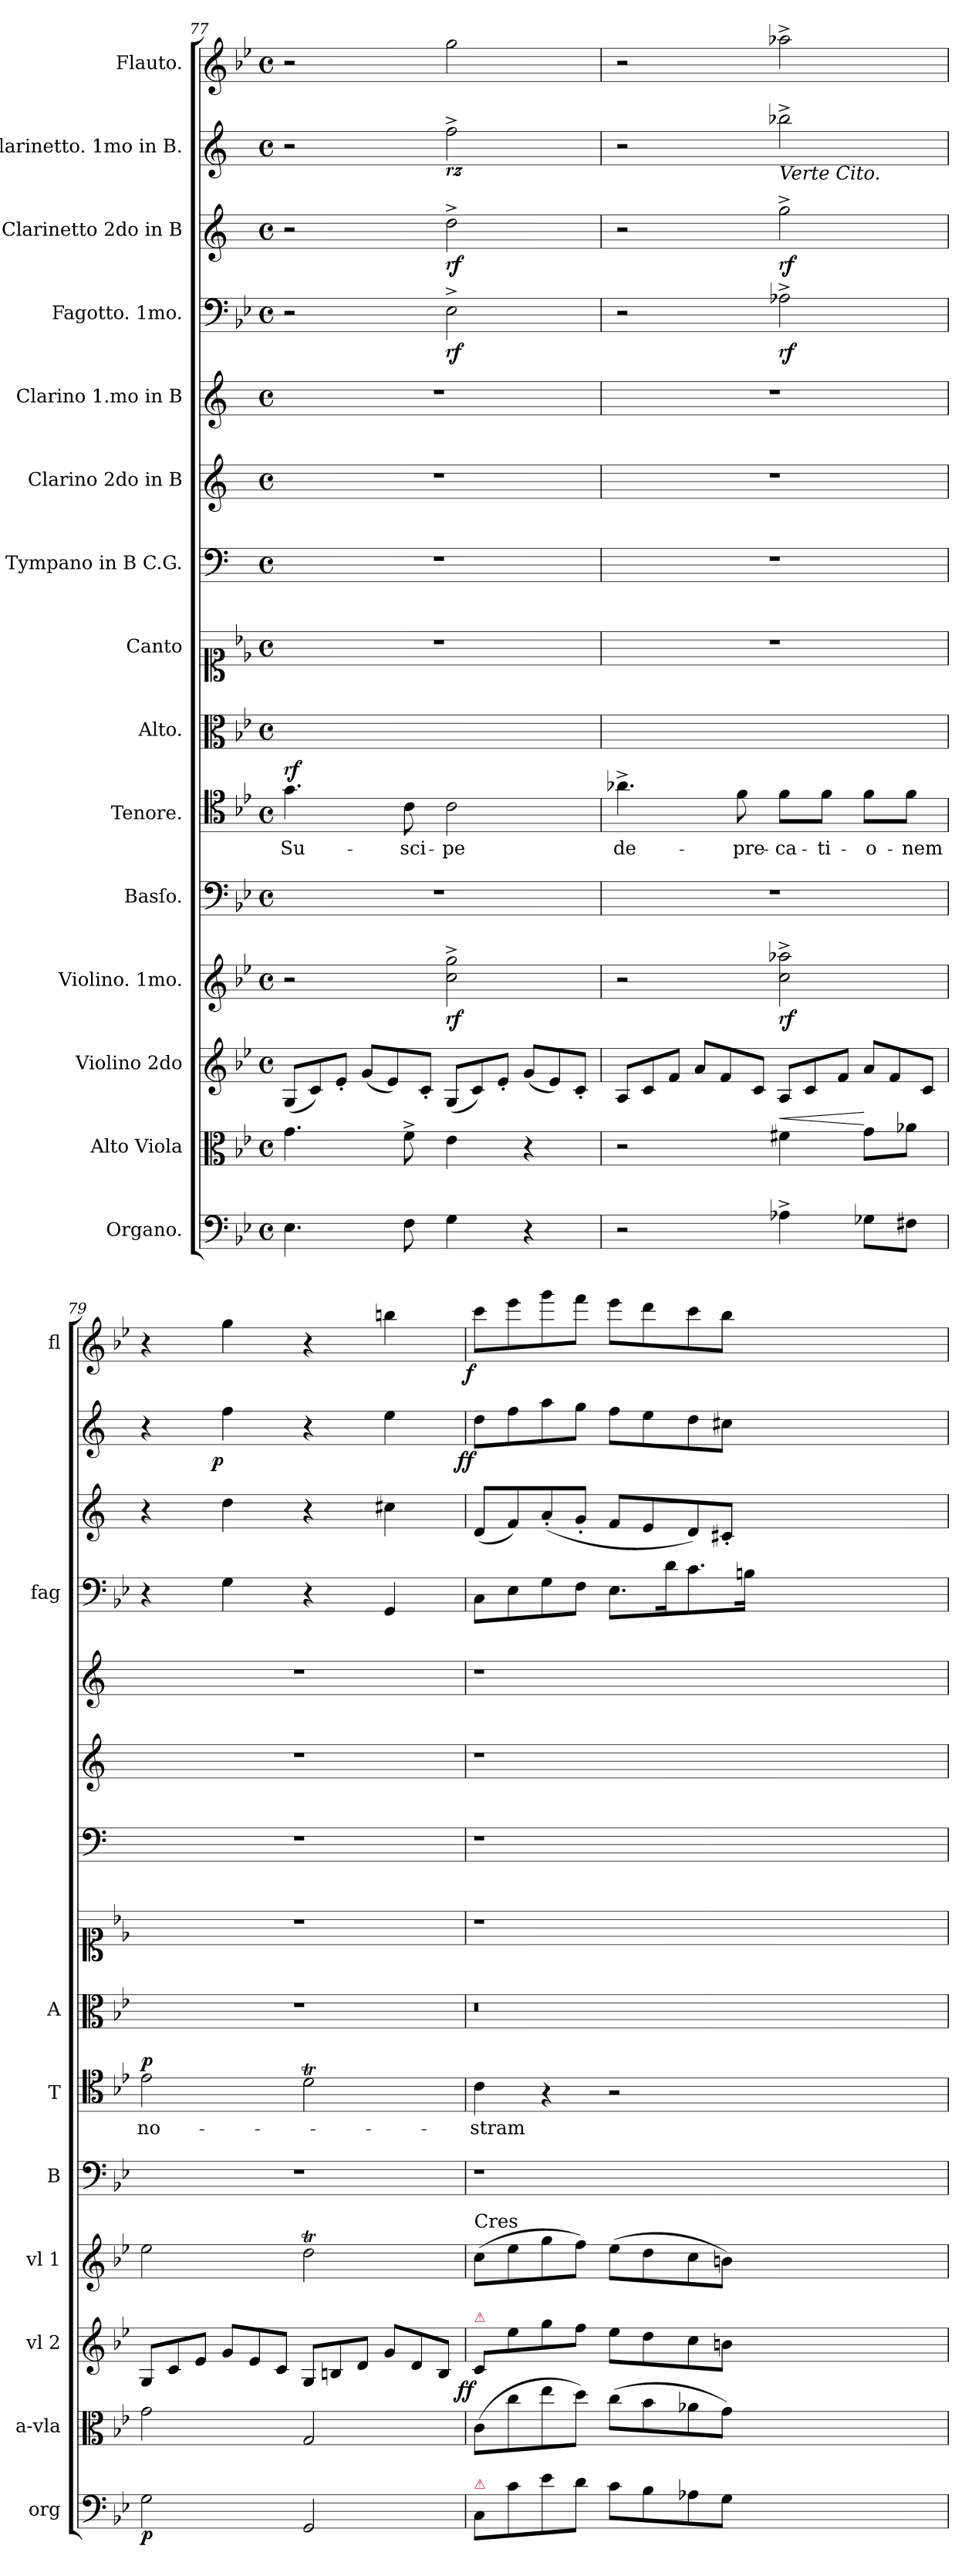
**kern	**dynam	**kern	**dynam	**kern	**dynam	**kern	**dynam	**kern	**kern	**text	**dynam	**kern	**kern	**kern	**kern	**kern	**kern	**dynam	**kern	**dynam	**kern	**dynam	**kern	**dynam
*part15	*part15	*part14	*part14	*part13	*part13	*part12	*part12	*part11	*part10	*part10	*part10	*part9	*part8	*part7	*part6	*part5	*part4	*part4	*part3	*part3	*part2	*part2	*part1	*part1
*staff15	*staff15	*staff14	*staff14	*staff13	*staff13	*staff12	*staff12	*staff11	*staff10	*staff10	*staff10	*staff9	*staff8	*staff7	*staff6	*staff5	*staff4	*staff4	*staff3	*staff3	*staff2	*staff2	*staff1	*staff1
*I"Organo.	*	*I"Alto Viola	*	*I"Violino 2do	*	*I"Violino. 1mo.	*	*I"Basſo.	*I"Tenore.	*	*	*I"Alto.	*I"Canto	*I"Tympano in B C.G.	*I"Clarino 2do in B	*I"Clarino 1.mo in B	*I"Fagotto. 1mo.	*	*I"Clarinetto 2do in B	*	*I"Clarinetto. 1mo in B.	*	*I"Flauto.	*
*I'org	*	*I'a-vla	*	*I'vl 2	*	*I'vl 1	*	*I'B	*I'T	*	*	*I'A	*	*	*	*	*I'fag	*	*	*	*	*	*I'fl	*
*clefF4	*	*clefC3	*	*clefG2	*	*clefG2	*	*clefF4	*clefC4	*	*	*clefC3	*clefC1	*clefF4	*clefG2	*clefG2	*clefF4	*	*clefG2	*	*clefG2	*	*clefG2	*
*	*	*	*	*	*	*	*	*	*	*	*	*	*	*ITrd1c2	*ITrd1c2	*ITrd1c2	*	*	*ITrd1c2	*	*ITrd1c2	*	*	*
*k[b-e-]	*	*k[b-e-]	*	*k[b-e-]	*	*k[b-e-]	*	*k[b-e-]	*k[b-e-]	*	*	*k[b-e-]	*k[b-e-]	*k[b-e-]	*k[b-e-]	*k[b-e-]	*k[b-e-]	*	*k[b-e-]	*	*k[b-e-]	*	*k[b-e-]	*
*B-:	*	*B-:	*	*B-:	*	*B-:	*	*B-:	*B-:	*	*	*B-:	*B-:	*B-:	*B-:	*B-:	*B-:	*	*B-:	*	*B-:	*	*B-:	*
*M4/4	*	*M4/4	*	*M4/4	*	*M4/4	*	*M4/4	*M4/4	*	*	*M4/4	*M4/4	*M4/4	*M4/4	*M4/4	*M4/4	*	*M4/4	*	*M4/4	*	*M4/4	*
*met(c)	*	*met(c)	*	*met(c)	*	*met(c)	*	*met(c)	*met(c)	*	*	*met(c)	*met(c)	*met(c)	*met(c)	*met(c)	*met(c)	*	*met(c)	*	*met(c)	*	*met(c)	*
*	*	*	*	*Xtuplet	*	*	*	*	*	*	*	*	*	*	*	*	*	*	*	*	*	*	*	*
=77	=77	=77	=77	=77	=77	=77	=77	=77	=77	=77	=77	=77	=77	=77	=77	=77	=77	=77	=77	=77	=77	=77	=77	=77
!	!	!	!	!	!	!	!	!	!	!	!LO:DY:b	!	!	!	!	!	!	!	!	!	!	!	!	!
4.E-\	.	4.g\	fo	(12G/L	.	2r	.	1r	4.g\	Su-	rf	1ryy	1r	1r	1r	1r	2r	.	2r	.	2r	.	2r	.
.	.	.	.	12c/)	.	.	.	.	.	.	.	.	.	.	.	.	.	.	.	.	.	.	.	.
.	.	.	.	12e-'/J	.	.	.	.	.	.	.	.	.	.	.	.	.	.	.	.	.	.	.	.
.	.	.	.	(12g/L	.	.	.	.	.	.	.	.	.	.	.	.	.	.	.	.	.	.	.	.
.	.	.	.	12e-/)	.	.	.	.	.	.	.	.	.	.	.	.	.	.	.	.	.	.	.	.
8F\	.	8f^\	.	.	.	.	.	.	8c\	-sci-	.	.	.	.	.	.	.	.	.	.	.	.	.	.
.	.	.	.	12c'/J	.	.	.	.	.	.	.	.	.	.	.	.	.	.	.	.	.	.	.	.
4G\	.	4e-\	.	(12G/L	.	2cc^\ 2gg^\	rf	.	2c\	-pe	.	.	.	.	.	.	2E-^\	rf	2cc^\	rf	2ee-^\	rz	2gg\	.
.	.	.	.	12c/)	.	.	.	.	.	.	.	.	.	.	.	.	.	.	.	.	.	.	.	.
.	.	.	.	12e-'/J	.	.	.	.	.	.	.	.	.	.	.	.	.	.	.	.	.	.	.	.
4r	.	4r	.	(12g/L	.	.	.	.	.	.	.	.	.	.	.	.	.	.	.	.	.	.	.	.
.	.	.	.	12e-/)	.	.	.	.	.	.	.	.	.	.	.	.	.	.	.	.	.	.	.	.
.	.	.	.	12c'/J	.	.	.	.	.	.	.	.	.	.	.	.	.	.	.	.	.	.	.	.
=78	=78	=78	=78	=78	=78	=78	=78	=78	=78	=78	=78	=78	=78	=78	=78	=78	=78	=78	=78	=78	=78	=78	=78	=78
2r	.	2r	.	12A/L	.	2r	.	1r	4.a-X^<\	de-	.	1ryy	1r	1r	1r	1r	2r	.	2r	.	2r	.	2r	.
.	.	.	.	12c/	.	.	.	.	.	.	.	.	.	.	.	.	.	.	.	.	.	.	.	.
.	.	.	.	12f/J	.	.	.	.	.	.	.	.	.	.	.	.	.	.	.	.	.	.	.	.
.	.	.	.	12a/L	.	.	.	.	.	.	.	.	.	.	.	.	.	.	.	.	.	.	.	.
.	.	.	.	12f/	.	.	.	.	.	.	.	.	.	.	.	.	.	.	.	.	.	.	.	.
.	.	.	.	.	.	.	.	.	8f\	-pre-	.	.	.	.	.	.	.	.	.	.	.	.	.	.
.	.	.	.	12c/J	.	.	.	.	.	.	.	.	.	.	.	.	.	.	.	.	.	.	.	.
!	!	!	!	!	!	!	!	!	!	!	!	!	!	!	!	!	!	!	!	!	!LO:TX:b:i:t=Verte Cito.	!	!	!
!	!	!	!LO:HP:a	!	!	!	!	!	!	!	!	!	!	!	!	!	!	!	!	!	!	!	!	!
4A-X^<\	.	4f#X\	<	12A/L	.	2cc^\ 2aa-X^\	rf	.	8f\L	-ca-	.	.	.	.	.	.	2A-X^\	rf	2ff^\	rf	2aa-X^\	.	2aa-X^\	.
.	.	.	.	12c/	.	.	.	.	.	.	.	.	.	.	.	.	.	.	.	.	.	.	.	.
.	.	.	.	.	.	.	.	.	8f\J	-ti-	.	.	.	.	.	.	.	.	.	.	.	.	.	.
.	.	.	.	12f/J	.	.	.	.	.	.	.	.	.	.	.	.	.	.	.	.	.	.	.	.
8G-X\L	.	8g\L	[	12a/L	.	.	.	.	8f\L	-o-	.	.	.	.	.	.	.	.	.	.	.	.	.	.
.	.	.	.	12f/	.	.	.	.	.	.	.	.	.	.	.	.	.	.	.	.	.	.	.	.
8F#X\J	.	8a-X\J	.	.	.	.	.	.	8f\J	-nem	.	.	.	.	.	.	.	.	.	.	.	.	.	.
.	.	.	.	12c/J	.	.	.	.	.	.	.	.	.	.	.	.	.	.	.	.	.	.	.	.
=79	=79	=79	=79	=79	=79	=79	=79	=79	=79	=79	=79	=79	=79	=79	=79	=79	=79	=79	=79	=79	=79	=79	=79	=79
!	!	!	!	!	!	!	!	!	!	!	!LO:DY:b	!	!	!	!	!	!	!	!	!	!	!	!	!
2G\	p	2g\	.	12G/L	.	2ee-\	.	1r	2e-\	no-	p.	1r	1r	1r	1r	1r	4r	.	4r	.	4r	.	4r	.
.	.	.	.	12c/	.	.	.	.	.	.	.	.	.	.	.	.	.	.	.	.	.	.	.	.
.	.	.	.	12e-/J	.	.	.	.	.	.	.	.	.	.	.	.	.	.	.	.	.	.	.	.
!	!	!	!	!	!	!	!	!	!	!	!	!	!	!	!	!	!	!	!	!	!	!LO:DY:rj	!	!
.	.	.	.	12g/L	.	.	.	.	.	.	.	.	.	.	.	.	4G\	.	4cc\	.	4ee-\	p	4gg\	.
.	.	.	.	12e-/	.	.	.	.	.	.	.	.	.	.	.	.	.	.	.	.	.	.	.	.
.	.	.	.	12c/J	.	.	.	.	.	.	.	.	.	.	.	.	.	.	.	.	.	.	.	.
2GG/	.	2G/	.	12G/L	.	2ddt\	.	.	2dt\	.	.	.	.	.	.	.	4r	.	4r	.	4r	.	4r	.
.	.	.	.	12Bn/	.	.	.	.	.	.	.	.	.	.	.	.	.	.	.	.	.	.	.	.
.	.	.	.	12d/J	.	.	.	.	.	.	.	.	.	.	.	.	.	.	.	.	.	.	.	.
.	.	.	.	12g/L	.	.	.	.	.	.	.	.	.	.	.	.	4GG/	.	4bn\	.	4dd\	.	4bbn\	.
.	.	.	.	12d/	.	.	.	.	.	.	.	.	.	.	.	.	.	.	.	.	.	.	.	.
.	.	.	.	12B/J	.	.	.	.	.	.	.	.	.	.	.	.	.	.	.	.	.	.	.	.
=80	=80	=80	=80	=80	=80	=80	=80	=80	=80	=80	=80	=80	=80	=80	=80	=80	=80	=80	=80	=80	=80	=80	=80	=80
!	!	!	!	!	!	!LO:TX:t=Cres	!	!	!	!	!	!	!	!	!	!	!	!	!	!	!	!	!	!
!	!	!	!	!LO:TX:a:color=crimson:t=⚠	!	!	!	!	!	!	!	!	!	!	!	!	!	!	!	!	!	!	!	!
!LO:TX:a:color=crimson:t=⚠	!	!	!	!	!	!	!	!	!	!	!	!	!	!	!	!	!	!	!	!	!	!	!	!
!	!	!	!	!	!LO:DY:rj	!	!	!	!	!	!	!	!	!	!	!	!	!	!	!LO:DY:rj	!	!LO:DY:rj	!	!LO:DY:rj
8C/L	fortiſsim	(8c\L	.	8c/L	ff	(8cc\L	.	1r	4c\	-stram	.	0.r	1r	1r	1r	1r	8C\L	ffo	(8c/L	ffo	8cc\L	ff	8ccc\L	f
8c\	.	8cc\	.	8ee-\	.	8ee-\	.	.	.	.	.	.	.	.	.	.	8E-\	.	8e-/)	.	8ee-\	.	8eee-\	.
8e-\	.	8ee-\	.	8gg\	.	8gg\	.	.	4r	.	.	.	.	.	.	.	8G\	.	(8g'/	.	8gg\	.	8ggg\	.
8d\J	.	8dd\J)	.	8ff\J	.	8ff\J)	.	.	.	.	.	.	.	.	.	.	8F\J	.	8f'/J	.	8ff\J	.	8fff\J	.
8c\L	.	(8cc\L	.	8ee-\L	.	(8ee-\L	.	.	2r	.	.	.	.	.	.	.	8.E-\L	.	8e-/L	.	8ee-\L	.	8eee-\L	.
8B-\	.	8b-\	.	8dd\	.	8dd\	.	.	.	.	.	.	.	.	.	.	.	.	8d/	.	8dd\	.	8ddd\	.
.	.	.	.	.	.	.	.	.	.	.	.	.	.	.	.	.	16d\K	.	.	.	.	.	.	.
8A-X\	.	8a-X\	.	8cc\	.	8cc\	.	.	.	.	.	.	.	.	.	.	8.c\	.	8c/)	.	8cc\	.	8ccc\	.
8G\J	.	8g\J)	.	8bn\J	.	8bn\J)	.	.	.	.	.	.	.	.	.	.	.	.	8Bn'/J	.	8bn\J	.	8bb-\J	.
.	.	.	.	.	.	.	.	.	.	.	.	.	.	.	.	.	16Bn\Jk	.	.	.	.	.	.	.
0ryy	.	0ryy	.	0ryy	.	0ryy	.	0ryy	0ryy	.	.	.	0ryy	0ryy	0ryy	0ryy	0ryy	.	0ryy	.	0ryy	.	0ryy	.
=	=	=	=	=	=	=	=	=	=	=	=	=	=	=	=	=	=	=	=	=	=	=	=	=
*-	*-	*-	*-	*-	*-	*-	*-	*-	*-	*-	*-	*-	*-	*-	*-	*-	*-	*-	*-	*-	*-	*-	*-	*-
